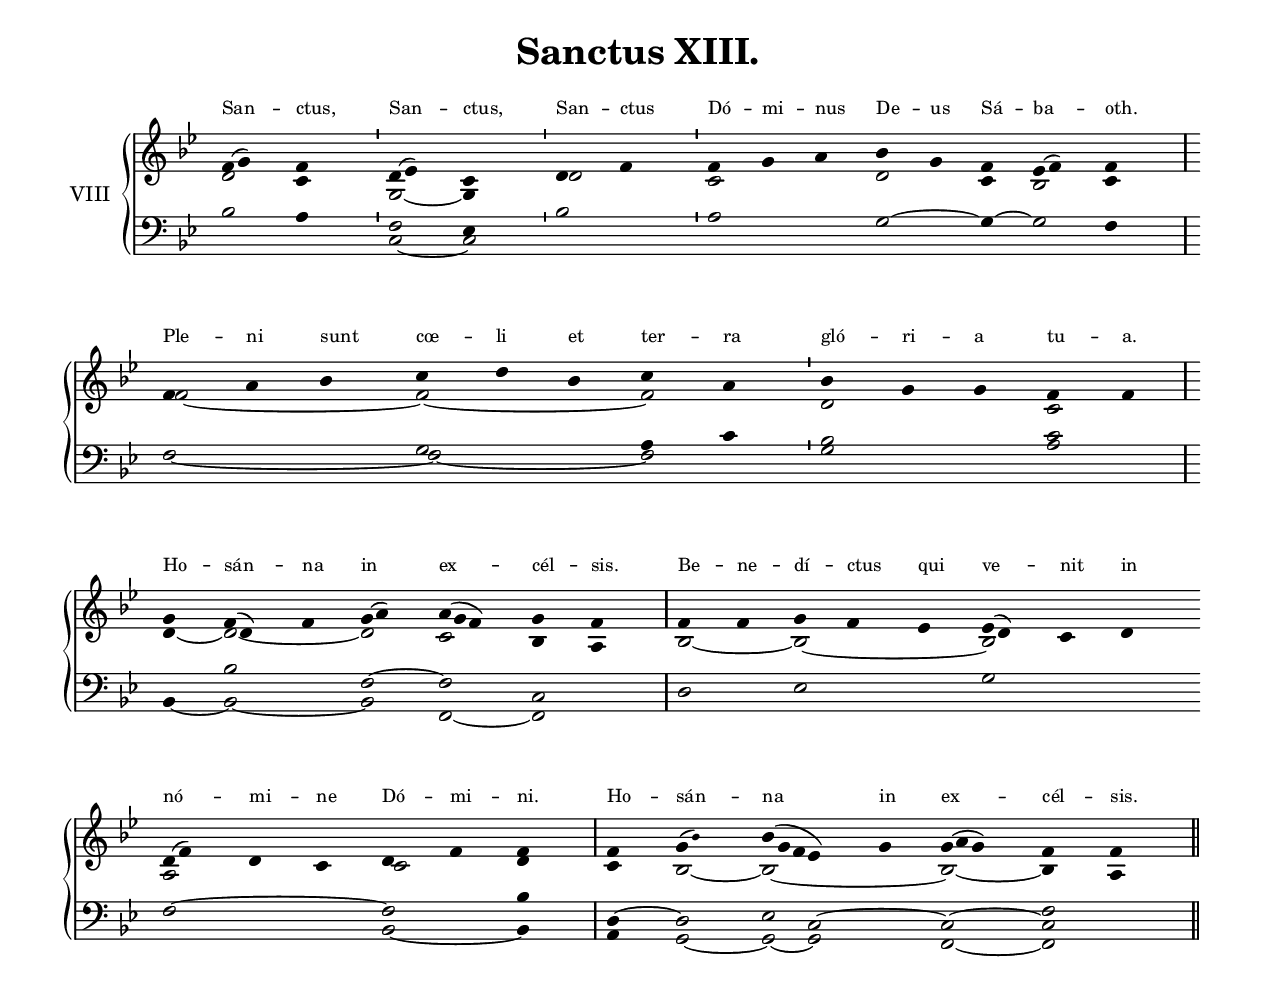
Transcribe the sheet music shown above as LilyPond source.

\version "2.18"
\include "gregorian.ly"
\include "noh2.ily"

%Page reference: page v.76
%(volume.page)

global = {
 \key f \mixolydian
 \cadenzaOn 
 \override Glissando #'thickness = #2.0
}

\header {
  title = \markup \center-column {"Sanctus XIII." \vspace #1 }
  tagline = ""
  composer = ""
}

\paper {
 #(include-special-characters)
  oddHeaderMarkup = \markup \fill-line {
    \line {}
    \center-column {
      \on-the-fly #first-page     " "
      \on-the-fly #not-first-page ""
    }
    \line { \on-the-fly #print-page-number-check-first \fromproperty #'page:page-number-string }
  }
  evenHeaderMarkup = \markup \fill-line {
    \line { \on-the-fly #print-page-number-check-first \fromproperty #'page:page-number-string }
    \center-column { "" }
    \line {}
  }
}

chantText = \lyricmode {
San -- ctus, San -- ctus, San -- ctus Dó -- mi -- nus De -- us Sá -- ba -- oth. 
Ple -- ni sunt cœ -- li et ter -- ra gló -- ri -- a tu -- a. 
Ho -- sán -- na in ex -- cél -- sis. 
Be -- ne -- dí -- ctus qui ve -- nit in nó -- mi -- ne Dó -- mi -- ni. 
Ho -- sán -- na in ex -- cél -- sis. }

chantMusic = {
\tieDown   f'4 ( g'4) f'4 \divisioMinima
 d'4 ( ees'4) c'4 \divisioMinima
 d'4 f'4 \divisioMinima
 f'4 g'4 a'4 bes'4 g'4 f'4 ees'4 ( f'4) f'4 \divisioMaxima
 \forceBreak
 f'4 a'4 bes'4 c''4 d''4 bes'4 c''4 a'4 \divisioMinima
 bes'4 g'4 g'4 f'4 f'4 \divisioMaxima
 \forceBreak
 g'4 f'4 ( d' ) f'4 g'4 ( a'4) a'4 ( g'4 f'4) g'4 f'4 \divisioMaxima
 f'4 f'4 g'4 f'4 ees'4 ees'4 ( d'4) c'4 d'4 \forceBreak
 d'4 ( f'4) d'4 c'4 d'4 f'4 f'4 \divisioMaxima
 f'4 g'4 ( \once \tweak #'font-size #-4 bes' ) bes'4 ( g'4 f'4 ees'4) g'4 g'4 ( a'4 g'4) f'4 f'4 \finalis

}

altoMusic = {
d'2 c'4 \divisioMinima
g2 ~ g4 \divisioMinima
d'2 \divisioMinima
c'2*3/2 d'2 c'4 bes2 c'4 \divisioMaxima
f'2*3/2 ~ f'2*3/2 ~ f'2 \divisioMinima
d'2*3/2 c'2 \divisioMaxima
d'4 ~ d'2*3/2 ~ d'2 c'2*3/2 bes4 a4  \divisioMaxima
bes2 ~ bes2*3/2 ~ bes2*4/2 a2*4/2 c'2 d'4 \divisioMaxima
c'4 bes2 ~ bes2*5/2 ~ bes2*3/2 ~ bes4 a4 \finalis
}

tenorMusic = {
bes2 a4 \divisioMinima
f2 ees4 \divisioMinima
bes2 \divisioMinima
a2*3/2 g2 ~ g4 ~ g2 f4 \divisioMaxima
r2*3/2 g2*3/2 a4 c'4 \divisioMinima
bes2*3/2 c'2 \divisioMaxima
r4 bes2*3/2 f2 ~ f2*3/2 c2 \divisioMaxima
d2 ees2*3/2 g2*4/2 f2*4/2 ~ f2 bes4 \divisioMaxima
d4 ~ d2 ees2*3/2 c2 ~ c2*3/2 ~  <f c>2 \finalis
}

bassMusic = {
r2*3/2 \divisioMinima
c2 ~ c2*3/2 \divisioMinima
r2*6/2 r2*3/2 \divisioMaxima
f2*3/2 ~ f2*3/2 ~ f2 \divisioMinima
g2*3/2 a2 \divisioMaxima
bes,4 ~ bes,2*3/2 ~ bes,2 f,2*3/2 ~ f,2 \divisioMaxima
s2*13/2 bes,2 ~ bes,4 \divisioMaxima
a,4 g,2 ~ g,2*3/2 ~ g,2 f,2*3/2 ~ f,2 \finalis
}

voiceLines = {
\voiceLineStyle


}

\score{
  <<
    \new Lyrics
    \new GrandStaff <<
      \set GrandStaff.autoBeaming = ##f
      \set GrandStaff.instrumentName = \markup \center-column {
        "VIII"
      }
      \new Staff = up <<
        \new Voice = "chant" {
          \voiceOne \global \chantMusic
        }
        \new Voice {
          \voiceTwo \global \altoMusic
        }
      >>

      \new Staff = down <<
        \clef bass
        \new Voice {
          \voiceOne \global \tenorMusic
        }
        \new Voice {
          \voiceTwo \global \bassMusic
        }
	\new Voice {
        \voiceThree \global \voiceLines
        }
      >>
    >>
    \context Lyrics {
      \lyricsto chant {
      \chantText
    }
    }
  >>
  \layout{
  }
  
}
